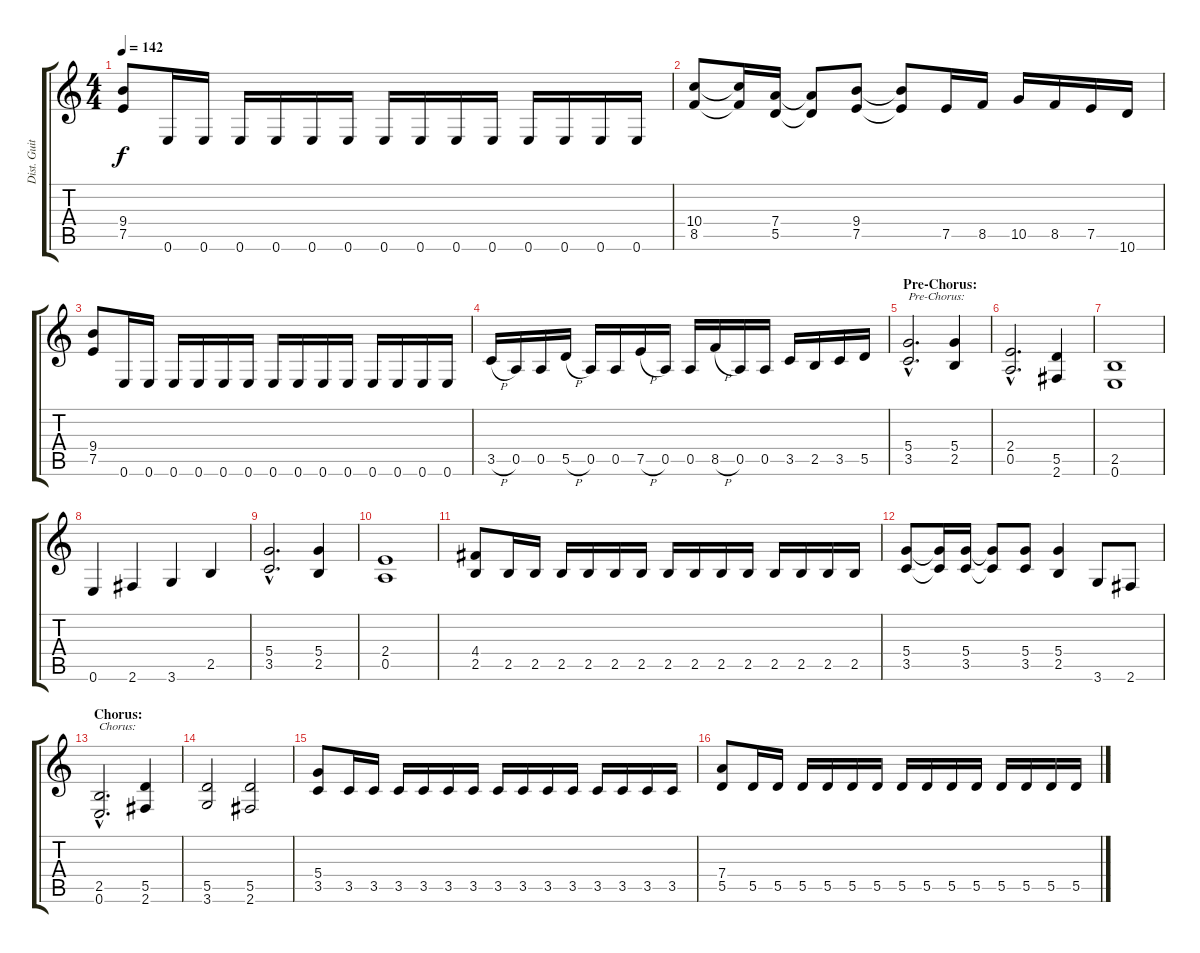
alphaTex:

\track ("Dist. Guitar 2" "Dist. Guit") {instrument distortionguitar}
\staff {score tabs}
\tuning (E4 B3 G3 D3 A2 E2) {hide}
\ts (4 4)
\tempo 142
\clef g2
\ks c
(9.4 7.5).8{dy f} 0.6.16 0.6.16 0.6.16 0.6.16 0.6.16 0.6.16 0.6.16 0.6.16 0.6.16 0.6.16 0.6.16 0.6.16 0.6.16 0.6.16 |
(10.4 8.5).8 (10.4{t} 8.5{t}).16 (7.4 5.5).16 (7.4{t} 5.5{t}).8 (9.4 7.5).8 (9.4{t} 7.5{t}).8 7.5.16 8.5.16 10.5.16 8.5.16 7.5.16 10.6.16 |
(9.4 7.5).8 0.6.16 0.6.16 0.6.16 0.6.16 0.6.16 0.6.16 0.6.16 0.6.16 0.6.16 0.6.16 0.6.16 0.6.16 0.6.16 0.6.16 |
3.5{h}.16 0.5.16 0.5.16 5.5{h}.16 0.5.16 0.5.16 7.5{h}.16 0.5.16 0.5.16 8.5{h}.16 0.5.16 0.5.16 3.5.16 2.5.16 3.5.16 5.5.16 |
\section ("" "Pre-Chorus:")
(5.4{hac} 3.5{hac}).2{d txt "Pre-Chorus:"} (5.4 2.5).4 |
(2.4{hac} 0.5{hac}).2{d} (5.5 2.6).4 |
(2.5 0.6).1 |
0.6.4 2.6.4 3.6.4 2.5.4 |
(5.4{hac} 3.5{hac}).2{d} (5.4 2.5).4 |
(2.4 0.5).1 |
(4.4 2.5).8 2.5.16 2.5.16 2.5.16 2.5.16 2.5.16 2.5.16 2.5.16 2.5.16 2.5.16 2.5.16 2.5.16 2.5.16 2.5.16 2.5.16 |
(5.4 3.5).8 (5.4{t} 3.5{t}).16 (5.4 3.5).16 (5.4{t} 3.5{t}).8 (5.4 3.5).8 (5.4 2.5).4 3.6.8 2.6.8 |
\section ("" "Chorus:")
(2.5{hac} 0.6{hac}).2{d txt "Chorus:"} (5.5 2.6).4 |
(5.5 3.6).2 (5.5 2.6).2 |
(5.4 3.5).8 3.5.16 3.5.16 3.5.16 3.5.16 3.5.16 3.5.16 3.5.16 3.5.16 3.5.16 3.5.16 3.5.16 3.5.16 3.5.16 3.5.16 |
(7.4 5.5).8 5.5.16 5.5.16 5.5.16 5.5.16 5.5.16 5.5.16 5.5.16 5.5.16 5.5.16 5.5.16 5.5.16 5.5.16 5.5.16 5.5.16
